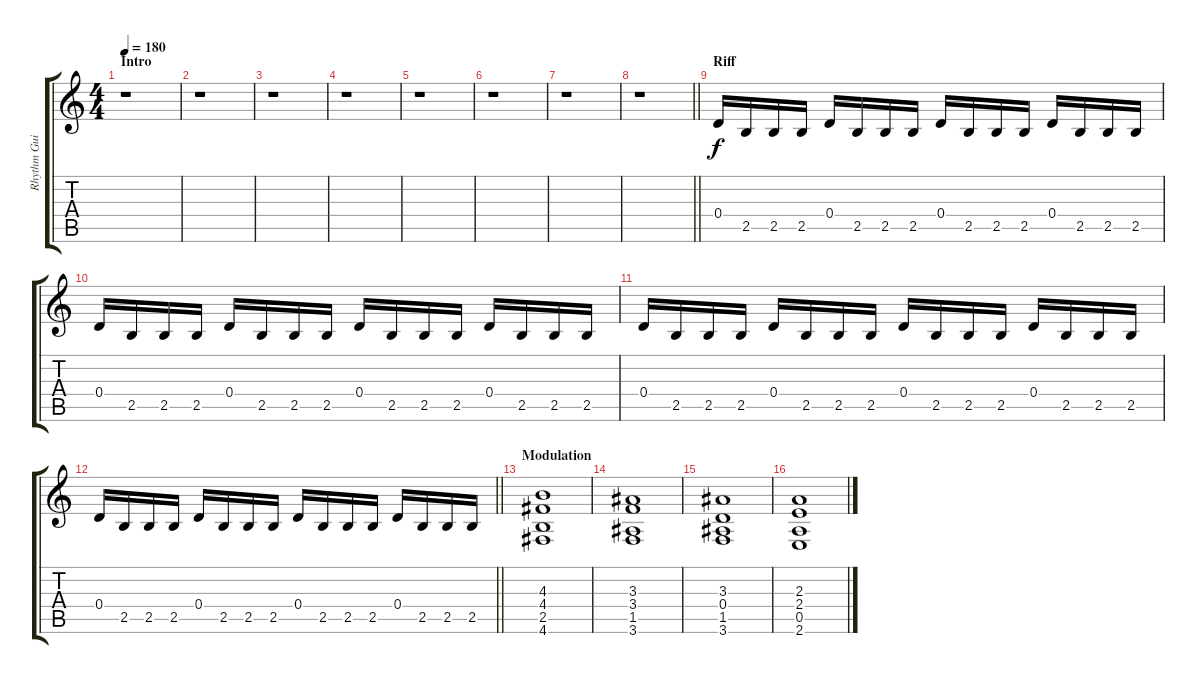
\track ("Rhythm Guitar left" "Rhythm Gui") {instrument overdrivenguitar}
\staff {score tabs}
\tuning (E4 B3 G3 D3 A2 D2) {hide}
\ts (4 4)
\section ("" "Intro")
\tempo 180
\clef g2
\ks c
r.1{dy f instrument overdrivenguitar} |
r.1 |
r.1 |
r.1 |
r.1 |
r.1 |
r.1 |
\barLineRight lightlight
r.1 |
\section ("" "Riff")
0.4.16 2.5.16 2.5.16 2.5.16 0.4.16 2.5.16 2.5.16 2.5.16 0.4.16 2.5.16 2.5.16 2.5.16 0.4.16 2.5.16 2.5.16 2.5.16 |
0.4.16 2.5.16 2.5.16 2.5.16 0.4.16 2.5.16 2.5.16 2.5.16 0.4.16 2.5.16 2.5.16 2.5.16 0.4.16 2.5.16 2.5.16 2.5.16 |
0.4.16 2.5.16 2.5.16 2.5.16 0.4.16 2.5.16 2.5.16 2.5.16 0.4.16 2.5.16 2.5.16 2.5.16 0.4.16 2.5.16 2.5.16 2.5.16 |
\barLineRight lightlight
0.4.16 2.5.16 2.5.16 2.5.16 0.4.16 2.5.16 2.5.16 2.5.16 0.4.16 2.5.16 2.5.16 2.5.16 0.4.16 2.5.16 2.5.16 2.5.16 |
\section ("" "Modulation")
(4.3 4.4 2.5 4.6).1 |
(3.3 3.4 1.5 3.6).1 |
(3.3 0.4 1.5 3.6).1 |
(2.3 2.4 0.5 2.6).1
